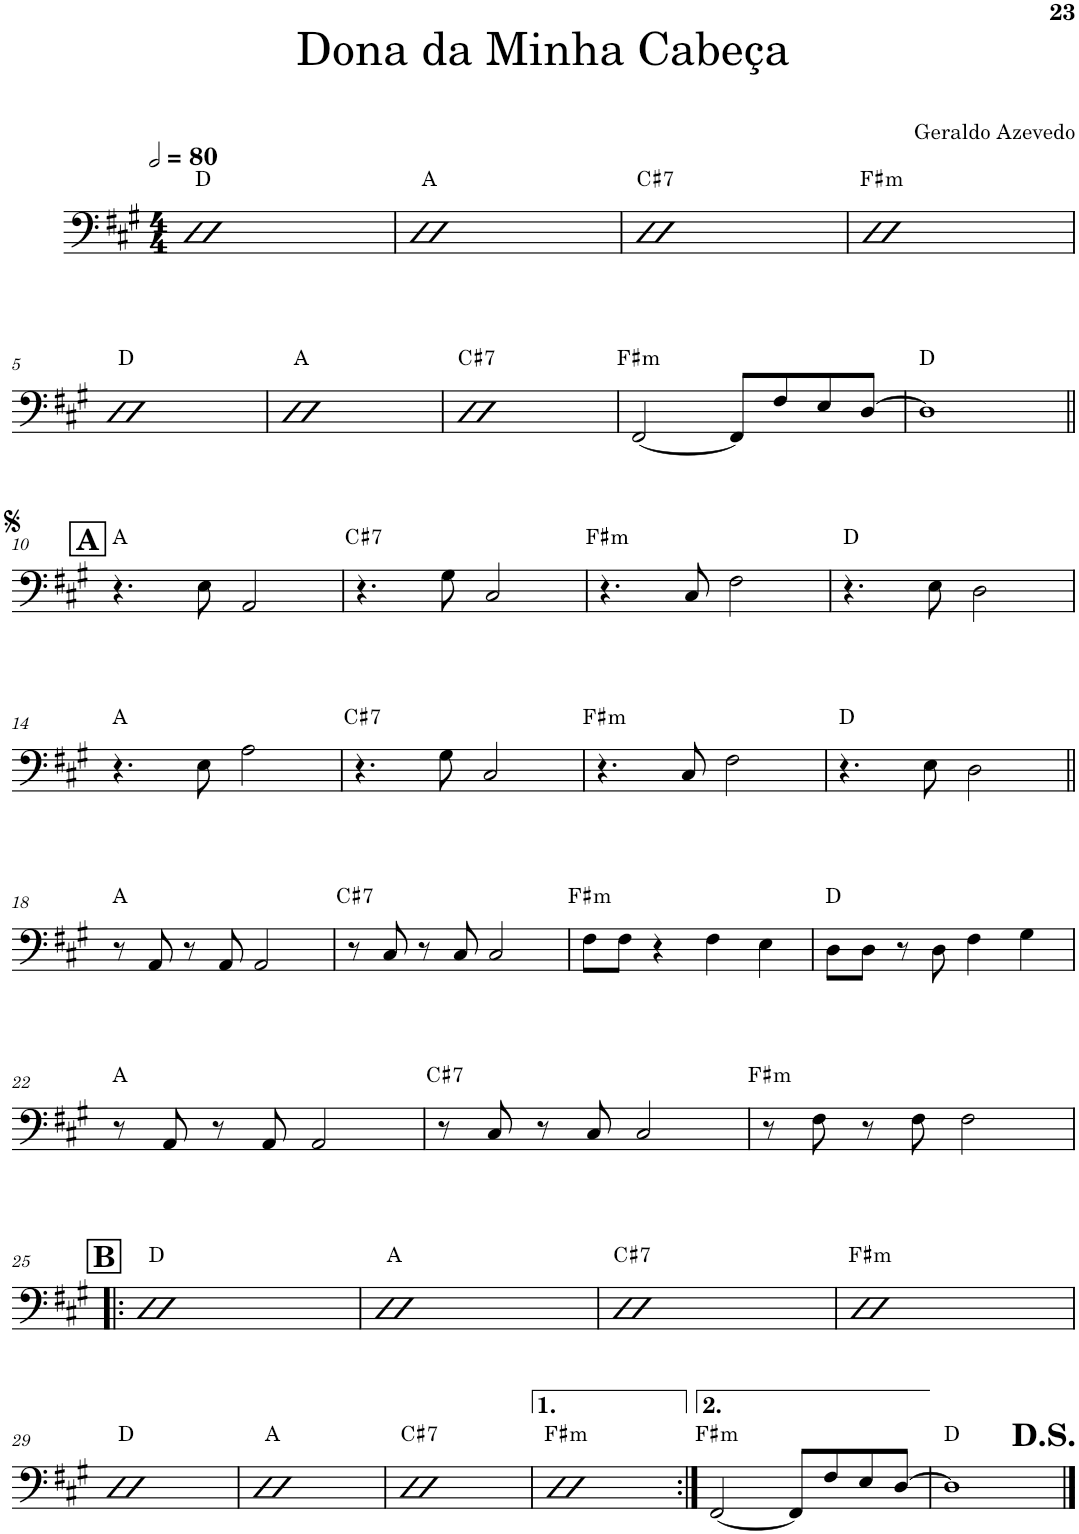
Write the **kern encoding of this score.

**kern	**harte
*part1	*part1
*staff1	*
*I"Acoustic Bass	*
*I'Bass	*
!!LO:PB:g=z
*clefF4	*
*Trd7c12	*
*k[f#c#g#]	*
*M4/4	*
*MM160	*
=1	=1
1D	D:maj
=2	=2
1D	A:maj
=3	=3
!	!LO:H:kt=7
1D	C#:7
=4	=4
!	!LO:H:kt=m
1D	F#:min
!!LO:LB:g=z
=5	=5
1D	D:maj
=6	=6
1D	A:maj
=7	=7
!	!LO:H:kt=7
1D	C#:7
=8	=8
!	!LO:H:kt=m
[2FF#/	F#:min
8FF#/L]	.
8F#/	.
8E/	.
[8D/J	.
=9	=9
1D]	D:maj
!!LO:LB:g=z
!!LO:REH:place=s1:a:B:cj:fs=14:t=A
=10||	=10||
4.r	A:maj
8E\	.
2AA/	.
=11	=11
!	!LO:H:kt=7
4.r	C#:7
8G#\	.
2C#/	.
=12	=12
!	!LO:H:kt=m
4.r	F#:min
8C#/	.
2F#\	.
=13	=13
4.r	D:maj
8E\	.
2D\	.
!!LO:LB:g=z
=14	=14
4.r	A:maj
8E\	.
2A\	.
=15	=15
!	!LO:H:kt=7
4.r	C#:7
8G#\	.
2C#/	.
=16	=16
!	!LO:H:kt=m
4.r	F#:min
8C#/	.
2F#\	.
=17	=17
4.r	D:maj
8E\	.
2D\	.
!!LO:LB:g=z
=18||	=18||
8r	A:maj
8AA/	.
8r	.
8AA/	.
2AA/	.
=19	=19
!	!LO:H:kt=7
8r	C#:7
8C#/	.
8r	.
8C#/	.
2C#/	.
=20	=20
!	!LO:H:kt=m
8F#\L	F#:min
8F#\J	.
4r	.
4F#\	.
4E\	.
=21	=21
8D\L	D:maj
8D\J	.
8r	.
8D\	.
4F#\	.
4G#\	.
!!LO:LB:g=z
=22	=22
8r	A:maj
8AA/	.
8r	.
8AA/	.
2AA/	.
=23	=23
!	!LO:H:kt=7
8r	C#:7
8C#/	.
8r	.
8C#/	.
2C#/	.
=24	=24
!	!LO:H:kt=m
8r	F#:min
8F#\	.
8r	.
8F#\	.
2F#\	.
!!LO:LB:g=z
!!LO:REH:place=s1:a:B:cj:fs=14:t=B
=25!|:	=25!|:
1D	D:maj
=26	=26
1D	A:maj
=27	=27
!	!LO:H:kt=7
1D	C#:7
=28	=28
!	!LO:H:kt=m
1D	F#:min
!!LO:LB:g=z
=29	=29
1D	D:maj
=30	=30
1D	A:maj
=31	=31
!	!LO:H:kt=7
1D	C#:7
=32	=32
!	!LO:H:kt=m
1D	F#:min
=33:|!	=33:|!
!	!LO:H:kt=m
[2FF#/	F#:min
8FF#/L]	.
8F#/	.
8E/	.
[8D/J	.
=34	=34
1D]	D:maj
==	==
*-	*-
